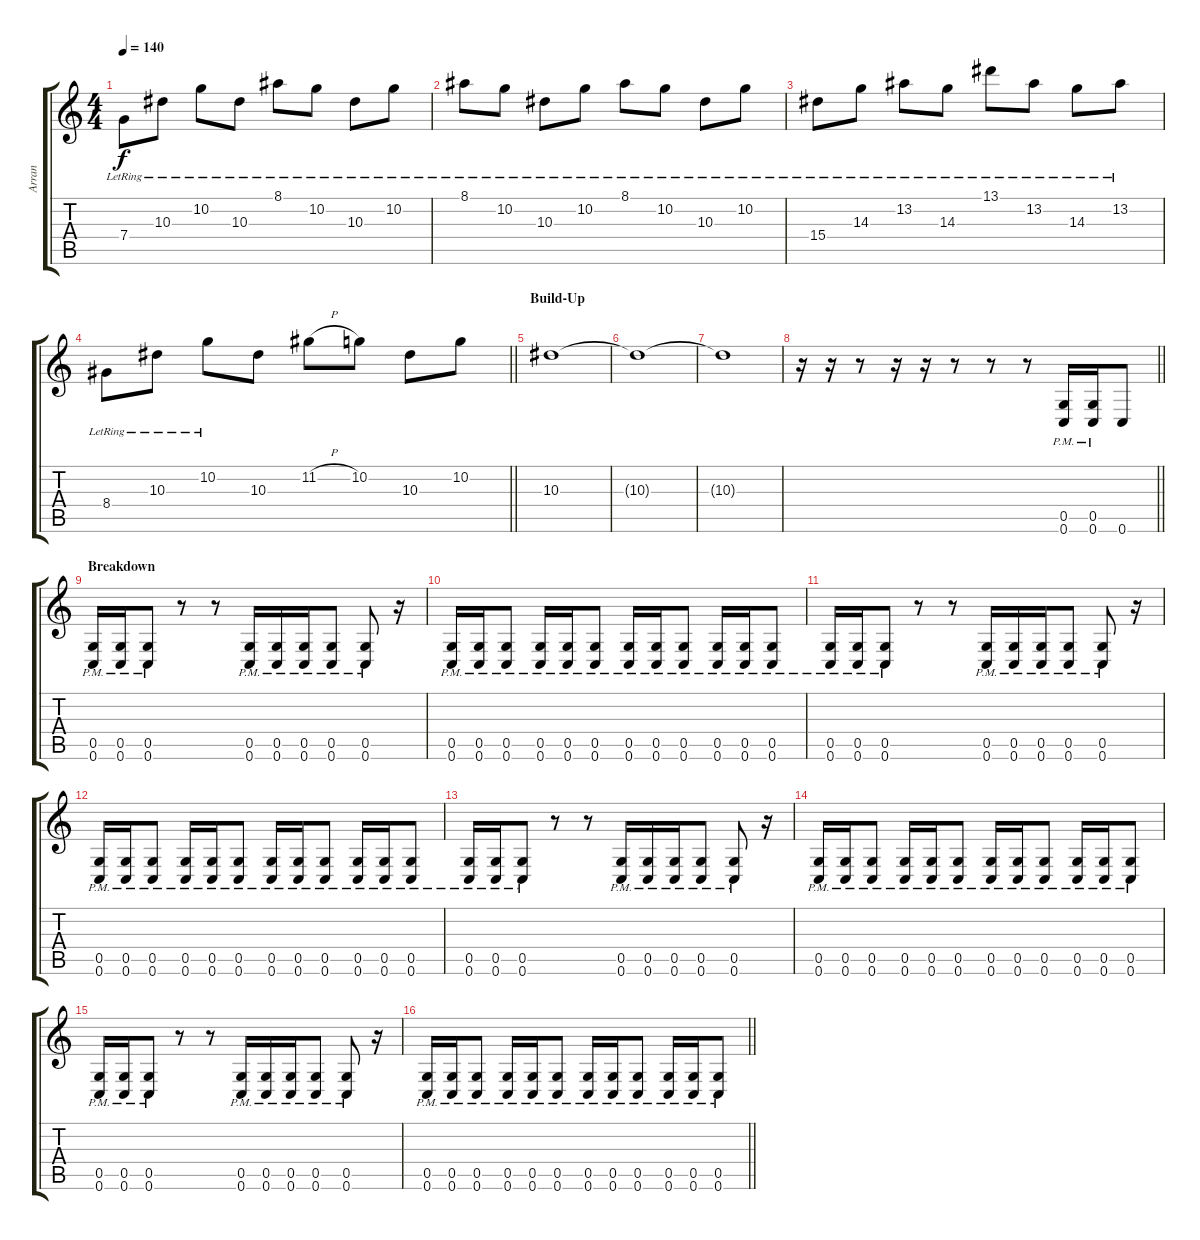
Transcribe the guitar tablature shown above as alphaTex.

\track ("Arran" "Arran") {instrument distortionguitar}
\staff {score tabs}
\tuning (D4 A3 F3 C3 G2 C2) {hide}
\ts (4 4)
\tempo 140
\clef g2
\ks c
7.4{lr}.8{dy f} 10.3{lr}.8 10.2{lr}.8 10.3{lr}.8 8.1{lr}.8 10.2{lr}.8 10.3{lr}.8 10.2{lr}.8 |
8.1{lr}.8 10.2{lr}.8 10.3{lr}.8 10.2{lr}.8 8.1{lr}.8 10.2{lr}.8 10.3{lr}.8 10.2{lr}.8 |
15.4{lr}.8 14.3{lr}.8 13.2{lr}.8 14.3{lr}.8 13.1{lr}.8 13.2{lr}.8 14.3{lr}.8 13.2{lr}.8 |
\barLineRight lightlight
8.4{lr}.8 10.3{lr}.8 10.2{lr}.8 10.3.8 11.2{h}.8 10.2.8 10.3.8 10.2.8 |
\section ("" "Build-Up")
10.3.1 |
10.3{t}.1 |
10.3{t}.1 |
\barLineRight lightlight
r.16 r.16 r.8 r.16 r.16 r.8 r.8 r.8 (0.5{pm} 0.6{pm}).16 (0.5{pm} 0.6{pm}).16 0.6.8 |
\section ("" "Breakdown")
(0.5{pm} 0.6{pm}).16 (0.5{pm} 0.6{pm}).16 (0.5{pm} 0.6{pm}).8 r.8 r.8 (0.5{pm} 0.6{pm}).16 (0.5{pm} 0.6{pm}).16 (0.5{pm} 0.6{pm}).16 (0.5{pm} 0.6{pm}).8 (0.5{pm} 0.6{pm}).8 r.16 |
(0.5{pm} 0.6{pm}).16 (0.5{pm} 0.6{pm}).16 (0.5{pm} 0.6{pm}).8 (0.5{pm} 0.6{pm}).16 (0.5{pm} 0.6{pm}).16 (0.5{pm} 0.6{pm}).8 (0.5{pm} 0.6{pm}).16 (0.5{pm} 0.6{pm}).16 (0.5{pm} 0.6{pm}).8 (0.5{pm} 0.6{pm}).16 (0.5{pm} 0.6{pm}).16 (0.5{pm} 0.6{pm}).8 |
(0.5{pm} 0.6{pm}).16 (0.5{pm} 0.6{pm}).16 (0.5{pm} 0.6{pm}).8 r.8 r.8 (0.5{pm} 0.6{pm}).16 (0.5{pm} 0.6{pm}).16 (0.5{pm} 0.6{pm}).16 (0.5{pm} 0.6{pm}).8 (0.5{pm} 0.6{pm}).8 r.16 |
(0.5{pm} 0.6{pm}).16 (0.5{pm} 0.6{pm}).16 (0.5{pm} 0.6{pm}).8 (0.5{pm} 0.6{pm}).16 (0.5{pm} 0.6{pm}).16 (0.5{pm} 0.6{pm}).8 (0.5{pm} 0.6{pm}).16 (0.5{pm} 0.6{pm}).16 (0.5{pm} 0.6{pm}).8 (0.5{pm} 0.6{pm}).16 (0.5{pm} 0.6{pm}).16 (0.5{pm} 0.6{pm}).8 |
(0.5{pm} 0.6{pm}).16 (0.5{pm} 0.6{pm}).16 (0.5{pm} 0.6{pm}).8 r.8 r.8 (0.5{pm} 0.6{pm}).16 (0.5{pm} 0.6{pm}).16 (0.5{pm} 0.6{pm}).16 (0.5{pm} 0.6{pm}).8 (0.5{pm} 0.6{pm}).8 r.16 |
(0.5{pm} 0.6{pm}).16 (0.5{pm} 0.6{pm}).16 (0.5{pm} 0.6{pm}).8 (0.5{pm} 0.6{pm}).16 (0.5{pm} 0.6{pm}).16 (0.5{pm} 0.6{pm}).8 (0.5{pm} 0.6{pm}).16 (0.5{pm} 0.6{pm}).16 (0.5{pm} 0.6{pm}).8 (0.5{pm} 0.6{pm}).16 (0.5{pm} 0.6{pm}).16 (0.5{pm} 0.6{pm}).8 |
(0.5{pm} 0.6{pm}).16 (0.5{pm} 0.6{pm}).16 (0.5{pm} 0.6{pm}).8 r.8 r.8 (0.5{pm} 0.6{pm}).16 (0.5{pm} 0.6{pm}).16 (0.5{pm} 0.6{pm}).16 (0.5{pm} 0.6{pm}).8 (0.5{pm} 0.6{pm}).8 r.16 |
\barLineRight lightlight
(0.5{pm} 0.6{pm}).16 (0.5{pm} 0.6{pm}).16 (0.5{pm} 0.6{pm}).8 (0.5{pm} 0.6{pm}).16 (0.5{pm} 0.6{pm}).16 (0.5{pm} 0.6{pm}).8 (0.5{pm} 0.6{pm}).16 (0.5{pm} 0.6{pm}).16 (0.5{pm} 0.6{pm}).8 (0.5{pm} 0.6{pm}).16 (0.5{pm} 0.6{pm}).16 (0.5{pm} 0.6{pm}).8
